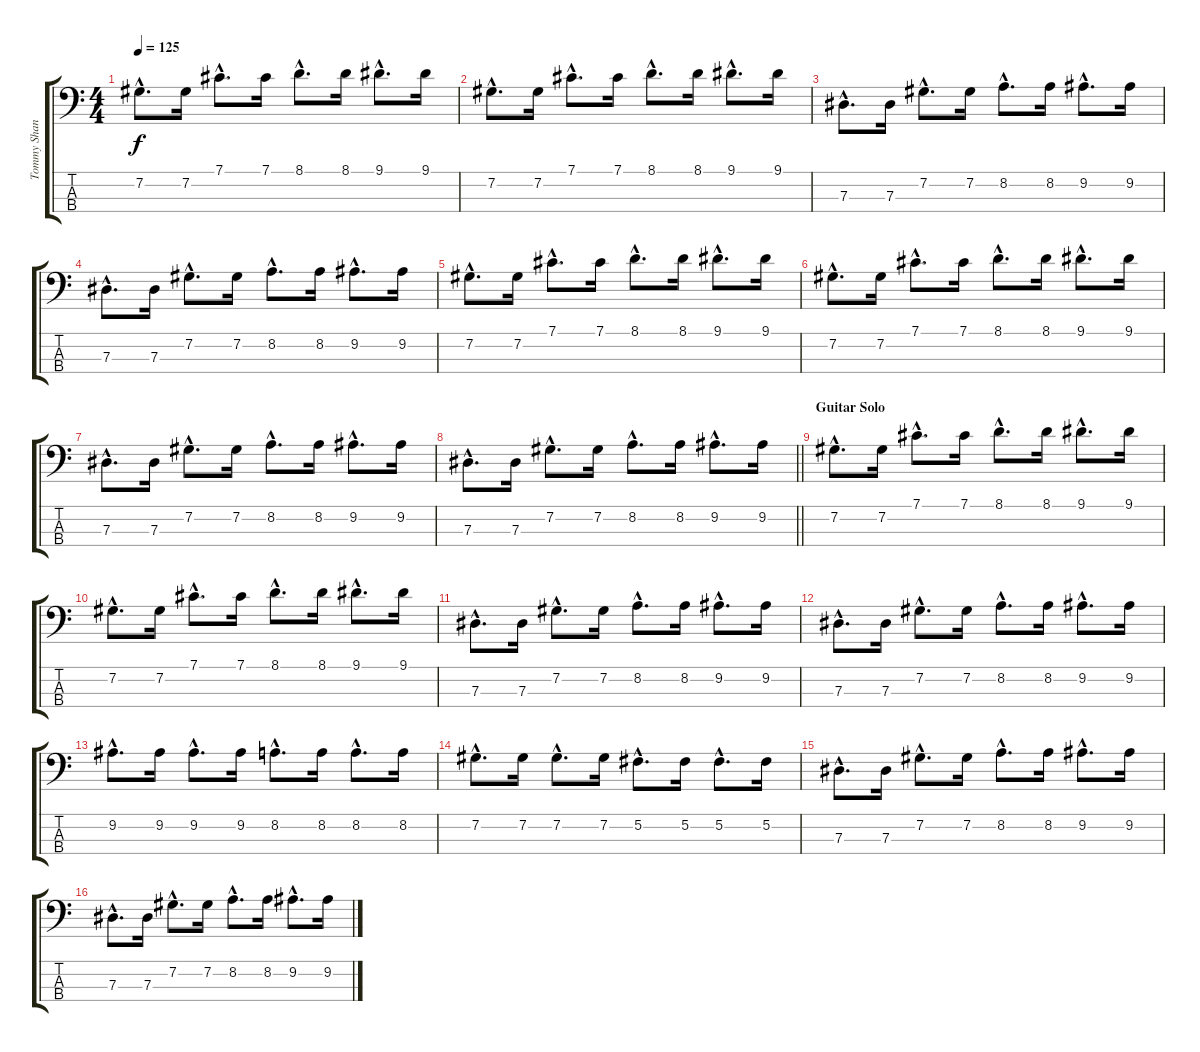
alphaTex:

\track ("Tommy Shannon" "Tommy Shan") {instrument fretlessbass}
\staff {score tabs}
\tuning (Gb2 Db2 Ab1 Eb1) {hide}
\ts (4 4)
\tempo 125
\clef f4
\ks c
7.2{hac}.8{d dy f} 7.2.16 7.1{hac}.8{d} 7.1.16 8.1{hac}.8{d} 8.1.16 9.1{hac}.8{d} 9.1.16 |
7.2{hac}.8{d} 7.2.16 7.1{hac}.8{d} 7.1.16 8.1{hac}.8{d} 8.1.16 9.1{hac}.8{d} 9.1.16 |
7.3{hac}.8{d} 7.3.16 7.2{hac}.8{d} 7.2.16 8.2{hac}.8{d} 8.2.16 9.2{hac}.8{d} 9.2.16 |
7.3{hac}.8{d} 7.3.16 7.2{hac}.8{d} 7.2.16 8.2{hac}.8{d} 8.2.16 9.2{hac}.8{d} 9.2.16 |
7.2{hac}.8{d} 7.2.16 7.1{hac}.8{d} 7.1.16 8.1{hac}.8{d} 8.1.16 9.1{hac}.8{d} 9.1.16 |
7.2{hac}.8{d} 7.2.16 7.1{hac}.8{d} 7.1.16 8.1{hac}.8{d} 8.1.16 9.1{hac}.8{d} 9.1.16 |
7.3{hac}.8{d} 7.3.16 7.2{hac}.8{d} 7.2.16 8.2{hac}.8{d} 8.2.16 9.2{hac}.8{d} 9.2.16 |
\barLineRight lightlight
7.3{hac}.8{d} 7.3.16 7.2{hac}.8{d} 7.2.16 8.2{hac}.8{d} 8.2.16 9.2{hac}.8{d} 9.2.16 |
\section ("" "Guitar Solo")
7.2{hac}.8{d} 7.2.16 7.1{hac}.8{d} 7.1.16 8.1{hac}.8{d} 8.1.16 9.1{hac}.8{d} 9.1.16 |
7.2{hac}.8{d} 7.2.16 7.1{hac}.8{d} 7.1.16 8.1{hac}.8{d} 8.1.16 9.1{hac}.8{d} 9.1.16 |
7.3{hac}.8{d} 7.3.16 7.2{hac}.8{d} 7.2.16 8.2{hac}.8{d} 8.2.16 9.2{hac}.8{d} 9.2.16 |
7.3{hac}.8{d} 7.3.16 7.2{hac}.8{d} 7.2.16 8.2{hac}.8{d} 8.2.16 9.2{hac}.8{d} 9.2.16 |
9.2{hac}.8{d} 9.2.16 9.2{hac}.8{d} 9.2.16 8.2{hac}.8{d} 8.2.16 8.2{hac}.8{d} 8.2.16 |
7.2{hac}.8{d} 7.2.16 7.2{hac}.8{d} 7.2.16 5.2{hac}.8{d} 5.2.16 5.2{hac}.8{d} 5.2.16 |
7.3{hac}.8{d} 7.3.16 7.2{hac}.8{d} 7.2.16 8.2{hac}.8{d} 8.2.16 9.2{hac}.8{d} 9.2.16 |
7.3{hac}.8{d} 7.3.16 7.2{hac}.8{d} 7.2.16 8.2{hac}.8{d} 8.2.16 9.2{hac}.8{d} 9.2.16
